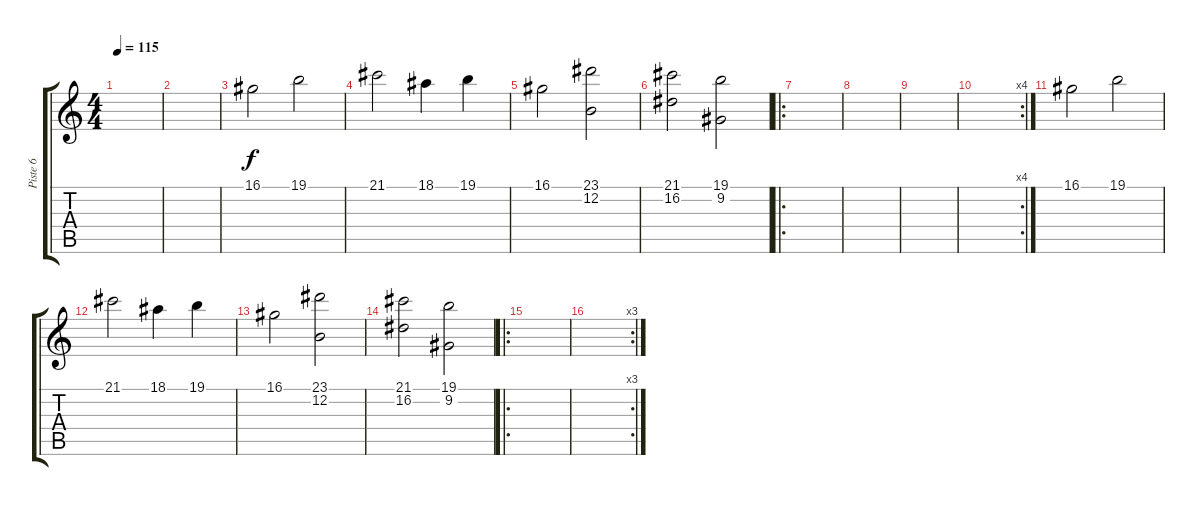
\track ("Piste 6" "Piste 6") {instrument electricpiano1}
\staff {score tabs}
\tuning (E4 B3 G3 D3 A2 E2) {hide}
\ts (4 4)
\tempo 115
\clef g2
\ks c
|
|
16.1.2 19.1.2 |
21.1.2 18.1.4 19.1.4 |
16.1.2 (23.1 12.2).2 |
(21.1 16.2).2 (19.1 9.2).2 |
\ro
|
|
|
\rc 4
|
16.1.2 19.1.2 |
21.1.2 18.1.4 19.1.4 |
16.1.2 (23.1 12.2).2 |
(21.1 16.2).2 (19.1 9.2).2 |
\ro
|
\rc 3
